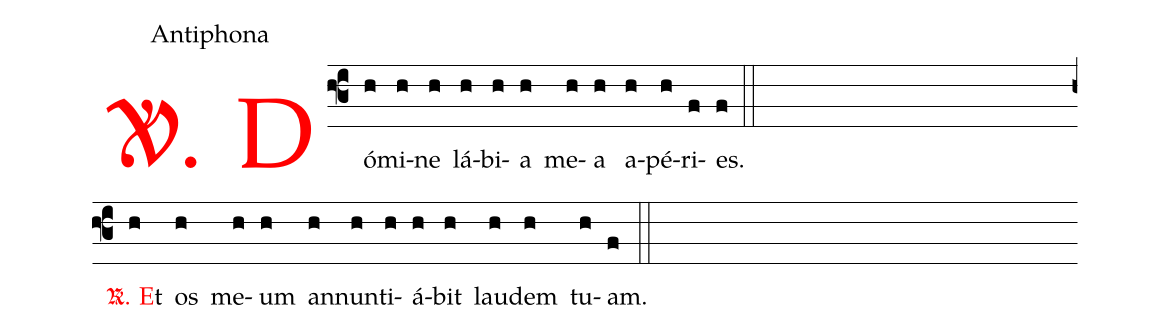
office-part: Antiphona;
%%
.(f3) <v>\textcolor{red}{\gothVbar. D}</v>ó(h)mi(h)ne(h) lá(h)bi(h)a(h) me(h)a(h) a(h)pé(h)ri(f)es.(f) (::) (Z)
<v>\textcolor{red}{\gothRbar. E}</v>t(h) os(h) me(h)um(h) an(h)nun(h)ti(h)á(h)bit(h) lau(h)dem(h) tu(h)am.(f)  (::)
